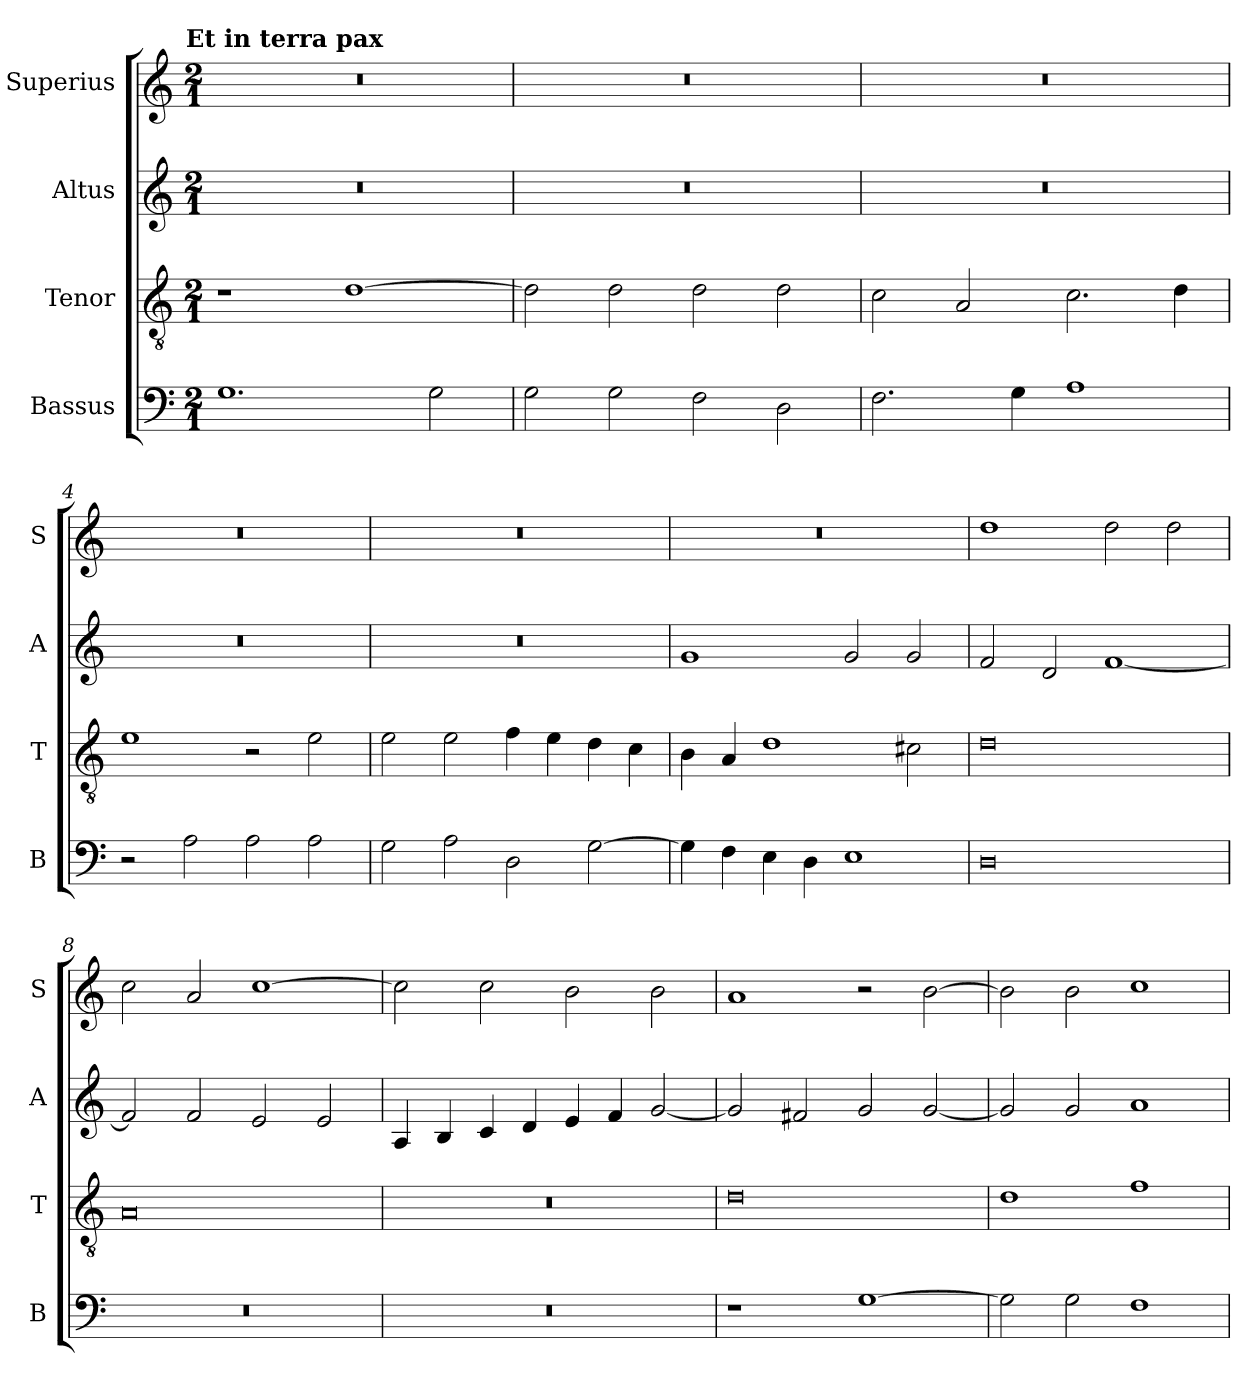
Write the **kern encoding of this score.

**kern	**kern	**kern	**kern
*part4	*part3	*part2	*part1
*staff4	*staff3	*staff2	*staff1
*I"Bassus	*I"Tenor	*I"Altus	*I"Superius
*I'B	*I'T	*I'A	*I'S
*clefF4	*clefGv2	*clefG2	*clefG2
*k[]	*k[]	*k[]	*k[]
*C:	*C:	*C:	*C:
!!LO:TX:omd:t=Et in terra pax
*M2/1	*M2/1	*M2/1	*M2/1
=1	=1	=1	=1
1.G	1r	0r	0r
.	[1d	.	.
2G	.	.	.
=2	=2	=2	=2
2G	2d]	0r	0r
2G	2d	.	.
2F	2d	.	.
2D	2d	.	.
=3	=3	=3	=3
2.F	2c	0r	0r
.	2A	.	.
4G	.	.	.
1A	2.c	.	.
.	4d	.	.
=4	=4	=4	=4
2r	1e	0r	0r
2A	.	.	.
2A	2r	.	.
2A	2e	.	.
=5	=5	=5	=5
2G	2e	0r	0r
2A	2e	.	.
2D	4f	.	.
.	4e	.	.
[2G	4d	.	.
.	4c	.	.
=6	=6	=6	=6
4G]	4B	1g	0r
4F	4A	.	.
4E	1d	.	.
4D	.	.	.
1E	.	2g	.
.	2c#X	2g	.
=7	=7	=7	=7
0D	0d	2f	1dd
.	.	2d	.
.	.	[1f	2dd
.	.	.	2dd
=8	=8	=8	=8
0r	0A	2f]	2cc
.	.	2f	2a
.	.	2e	[1cc
.	.	2e	.
=9	=9	=9	=9
0r	0r	4A	2cc]
.	.	4B	.
.	.	4c	2cc
.	.	4d	.
.	.	4e	2b
.	.	4f	.
.	.	[2g	2b
=10	=10	=10	=10
1r	0d	2g]	1a
.	.	2f#X	.
[1G	.	2g	2r
.	.	[2g	[2b
=11	=11	=11	=11
2G]	1d	2g]	2b]
2G	.	2g	2b
1F	1f	1a	1cc
=	=	=	=
*-	*-	*-	*-
